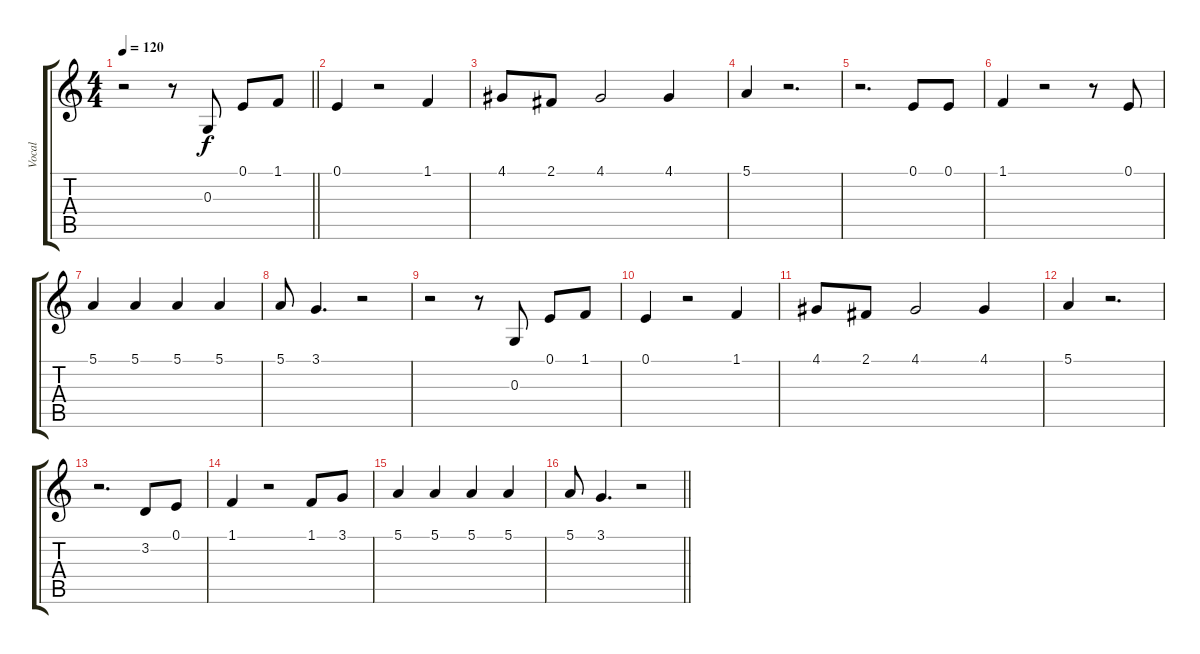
\track ("Vocal" "Vocal") {instrument stringensemble1}
\staff {score tabs}
\tuning (E4 B3 G3 D3 A2 E2) {hide}
\ts (4 4)
\tempo 120
\clef g2
\barLineRight lightlight
\ks c
r.2{dy f} r.8 0.3.8 0.1.8 1.1.8 |
0.1.4 r.2 1.1.4 |
4.1.8 2.1.8 4.1.2 4.1.4 |
5.1.4 r.2{d} |
r.2{d} 0.1.8 0.1.8 |
1.1.4 r.2 r.8 0.1.8 |
5.1.4 5.1.4 5.1.4 5.1.4 |
5.1.8 3.1.4{d} r.2 |
r.2 r.8 0.3.8 0.1.8 1.1.8 |
0.1.4 r.2 1.1.4 |
4.1.8 2.1.8 4.1.2 4.1.4 |
5.1.4 r.2{d} |
r.2{d} 3.2.8 0.1.8 |
1.1.4 r.2 1.1.8 3.1.8 |
5.1.4 5.1.4 5.1.4 5.1.4 |
\barLineRight lightlight
5.1.8 3.1.4{d} r.2
